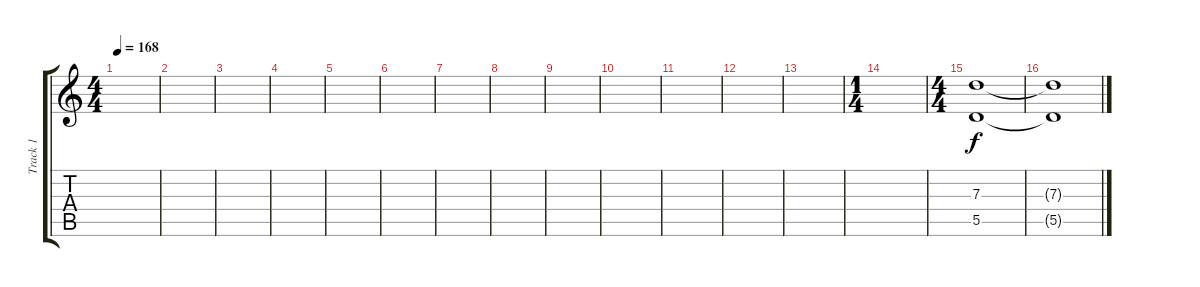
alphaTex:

\track ("Track 1" "Track 1") {instrument distortionguitar}
\staff {score tabs}
\tuning (E4 B3 G3 D3 A2 D2) {hide}
\ts (4 4)
\tempo 168
\clef g2
\ks c
|
|
|
|
|
|
|
|
|
|
|
|
|
\ts (1 4)
|
\ts (4 4)
(7.3 5.5).1 |
(7.3{t} 5.5{t}).1{dy f}
